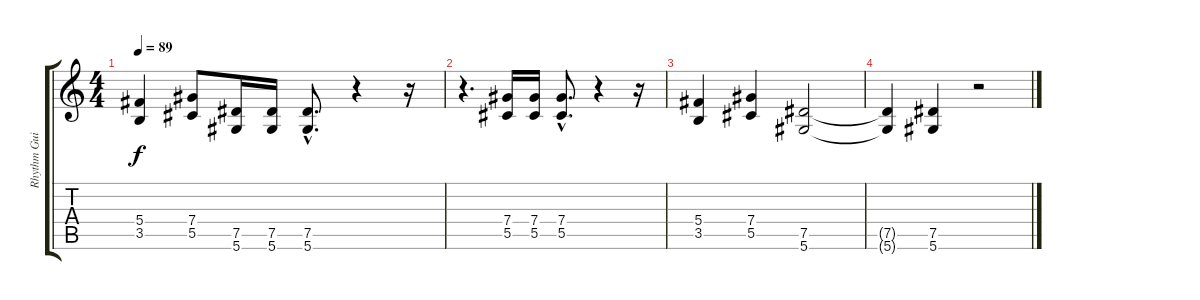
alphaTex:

\track ("Rhythm Guitar" "Rhythm Gui") {instrument distortionguitar}
\staff {score tabs}
\tuning (Eb4 Bb3 Gb3 Db3 Ab2 Eb2) {hide}
\ts (4 4)
\tempo 89
\clef g2
\ks c
(5.4 3.5).4{dy f} (7.4 5.5).8 (7.5 5.6).16 (7.5 5.6).16 (7.5{hac} 5.6{hac}).8{d} r.4 r.16 |
r.4{d} (7.4 5.5).16 (7.4 5.5).16 (7.4{hac} 5.5{hac}).8{d} r.4 r.16 |
(5.4 3.5).4 (7.4 5.5).4 (7.5 5.6).2 |
(7.5{t} 5.6{t}).4 (7.5 5.6).4 r.2
